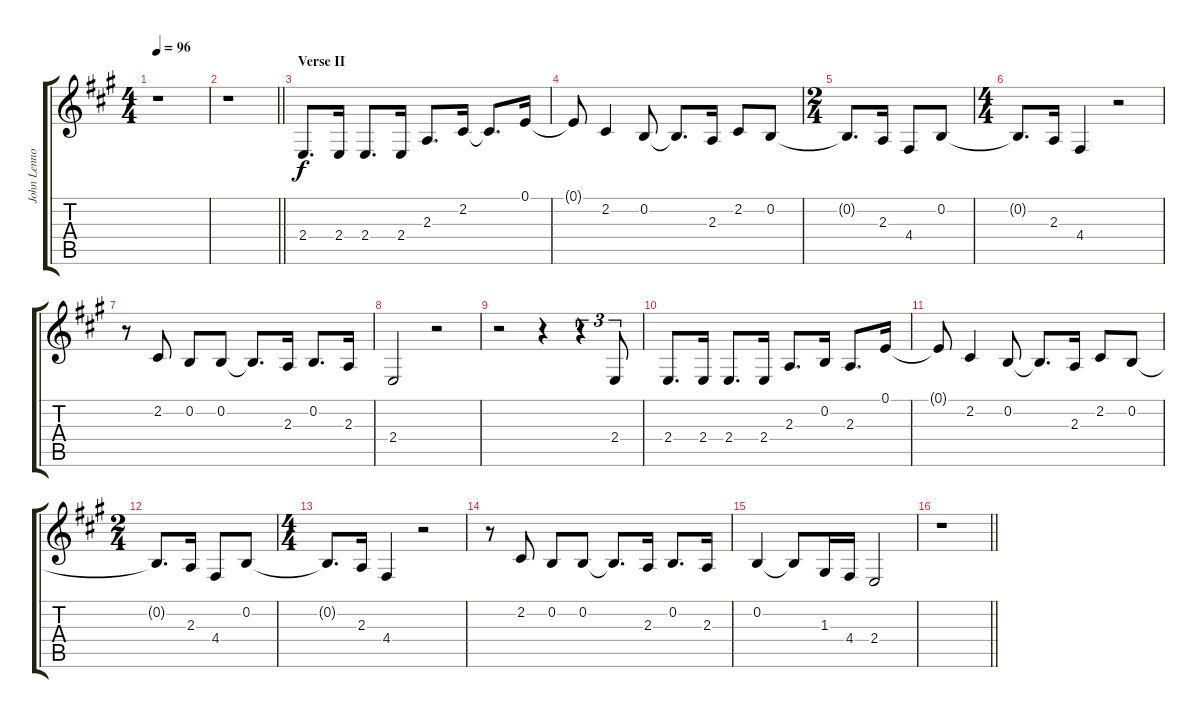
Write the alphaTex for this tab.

\track ("John Lennon - Lead Vocal" "John Lenno") {instrument tenorsax}
\staff {score tabs}
\tuning (E4 B3 G3 D3 A2 E2) {hide}
\ts (4 4)
\tempo 96
\clef g2
\ks a
r.1{dy f} |
\barLineRight lightlight
r.1 |
\section ("" "Verse II")
2.4.8{d} 2.4.16 2.4.8{d} 2.4.16 2.3.8{d} 2.2.16 2.2{t}.8{d} 0.1.16 |
0.1{t}.8 2.2.4 0.2.8 0.2{t}.8{d} 2.3.16 2.2.8 0.2.8 |
\ts (2 4)
0.2{t}.8{d} 2.3.16 4.4.8 0.2.8 |
\ts (4 4)
0.2{t}.8{d} 2.3.16 4.4.4 r.2 |
r.8 2.2.8 0.2.8 0.2.8 0.2{t}.8{d} 2.3.16 0.2.8{d} 2.3.16 |
2.4.2 r.2 |
r.2 r.4 r.4{tu (3 2)} 2.4.8{tu (3 2)} |
2.4.8{d} 2.4.16 2.4.8{d} 2.4.16 2.3.8{d} 0.2.16 2.3.8{d} 0.1.16 |
0.1{t}.8 2.2.4 0.2.8 0.2{t}.8{d} 2.3.16 2.2.8 0.2.8 |
\ts (2 4)
0.2{t}.8{d} 2.3.16 4.4.8 0.2.8 |
\ts (4 4)
0.2{t}.8{d} 2.3.16 4.4.4 r.2 |
r.8 2.2.8 0.2.8 0.2.8 0.2{t}.8{d} 2.3.16 0.2.8{d} 2.3.16 |
0.2.4 0.2{t}.8 1.3.16 4.4.16 2.4.2 |
\barLineRight lightlight
r.1
